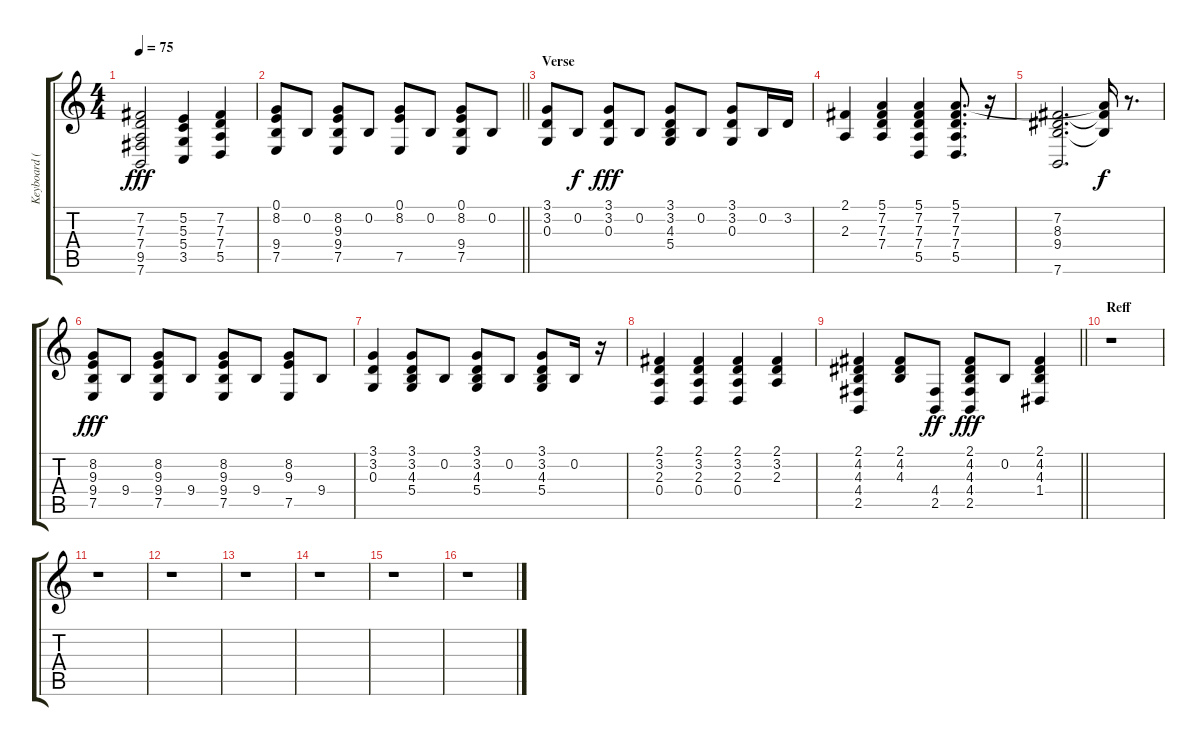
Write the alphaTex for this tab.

\track ("Keyboard (Izzy)" "Keyboard (") {instrument acousticgrandpiano}
\staff {score tabs}
\tuning (E4 B3 G3 D3 A2 E2) {hide}
\ts (4 4)
\tempo 75
\clef g2
\ks c
(7.2 7.3 7.4 9.5 7.6).2{dy fff} (5.2 5.3 5.4 3.5).4 (7.2 7.3 7.4 5.5).4 |
\barLineRight lightlight
(0.1 8.2 9.4 7.5).8 0.2.8 (8.2 9.3 9.4 7.5).8 0.2.8 (0.1 8.2 7.5).8 0.2.8 (0.1 8.2 9.4 7.5).8 0.2.8 |
\section ("" "Verse")
(3.1 3.2 0.3).8 0.2.8{dy f} (3.1 3.2 0.3).8{dy fff} 0.2.8 (3.1 3.2 4.3 5.4).8 0.2.8 (3.1 3.2 0.3).8 0.2.16 3.2.16 |
(2.1 2.3).4 (5.1 7.2 7.3 7.4).4 (5.1 7.2 7.3 7.4 5.5).4 (5.1 7.2 7.3 7.4 5.5).8{d} r.16 |
(7.2 8.3 9.4 7.6).2{d} (5.1{t} 7.2{t} 9.4{t}).16{dy f} r.8{d} |
(8.2 9.3 9.4 7.5).8{dy fff} 9.4.8 (8.2 9.3 9.4 7.5).8 9.4.8 (8.2 9.3 9.4 7.5).8 9.4.8 (8.2 9.3 7.5).8 9.4.8 |
(3.1 3.2 0.3).4 (3.1 3.2 4.3 5.4).8 0.2.8 (3.1 3.2 4.3 5.4).8 0.2.8 (3.1 3.2 4.3 5.4).8 0.2.16 r.16 |
(2.1 3.2 2.3 0.4).4 (2.1 3.2 2.3 0.4).4 (2.1 3.2 2.3 0.4).4 (2.1 3.2 2.3).4 |
\barLineRight lightlight
(2.1 4.2 4.3 4.4 2.5).4 (2.1 4.2 4.3).8 (4.4 2.5).8{dy ff} (2.1 4.2 4.3 4.4 2.5).8{dy fff} 0.2.8 (2.1 4.2 4.3 1.4).4 |
\section ("" "Reff")
r.1 |
r.1 |
r.1 |
r.1 |
r.1 |
r.1 |
r.1
